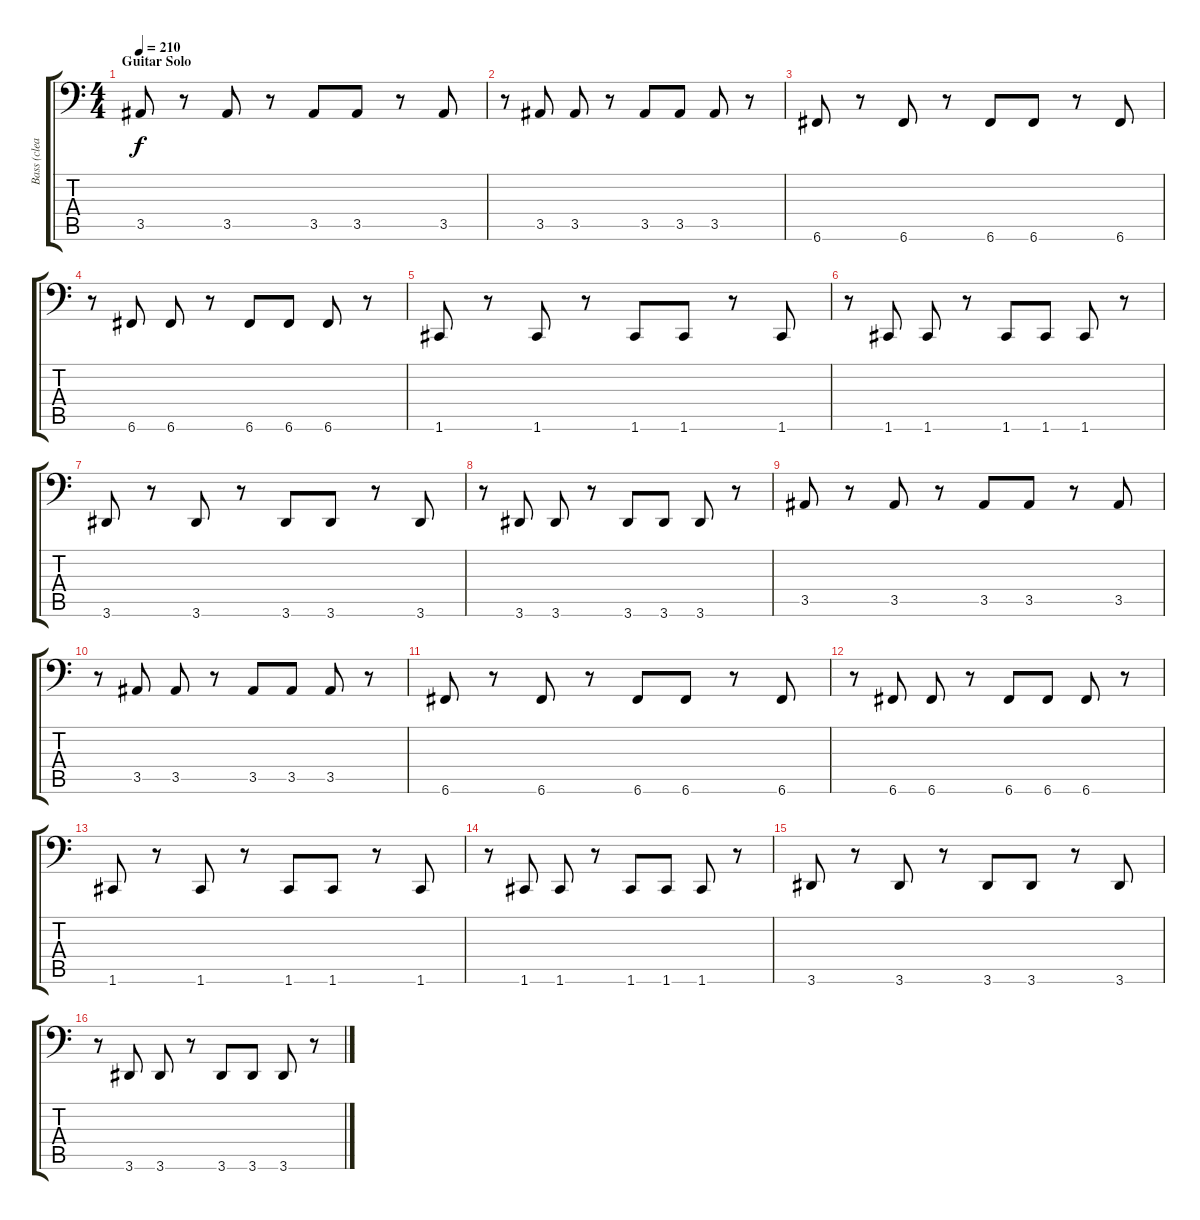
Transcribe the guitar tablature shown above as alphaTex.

\track ("Bass (clean)" "Bass (clea") {instrument electricbasspick}
\staff {score tabs}
\tuning (D3 A2 F2 C2 G1 C1) {hide}
\ts (4 4)
\section ("" "Guitar Solo")
\tempo 210
\clef f4
\ks c
3.5.8{dy f} r.8 3.5.8 r.8 3.5.8 3.5.8 r.8 3.5.8 |
r.8 3.5.8 3.5.8 r.8 3.5.8 3.5.8 3.5.8 r.8 |
6.6.8 r.8 6.6.8 r.8 6.6.8 6.6.8 r.8 6.6.8 |
r.8 6.6.8 6.6.8 r.8 6.6.8 6.6.8 6.6.8 r.8 |
1.6.8 r.8 1.6.8 r.8 1.6.8 1.6.8 r.8 1.6.8 |
r.8 1.6.8 1.6.8 r.8 1.6.8 1.6.8 1.6.8 r.8 |
3.6.8 r.8 3.6.8 r.8 3.6.8 3.6.8 r.8 3.6.8 |
r.8 3.6.8 3.6.8 r.8 3.6.8 3.6.8 3.6.8 r.8 |
3.5.8 r.8 3.5.8 r.8 3.5.8 3.5.8 r.8 3.5.8 |
r.8 3.5.8 3.5.8 r.8 3.5.8 3.5.8 3.5.8 r.8 |
6.6.8 r.8 6.6.8 r.8 6.6.8 6.6.8 r.8 6.6.8 |
r.8 6.6.8 6.6.8 r.8 6.6.8 6.6.8 6.6.8 r.8 |
1.6.8 r.8 1.6.8 r.8 1.6.8 1.6.8 r.8 1.6.8 |
r.8 1.6.8 1.6.8 r.8 1.6.8 1.6.8 1.6.8 r.8 |
3.6.8 r.8 3.6.8 r.8 3.6.8 3.6.8 r.8 3.6.8 |
r.8 3.6.8 3.6.8 r.8 3.6.8 3.6.8 3.6.8 r.8
